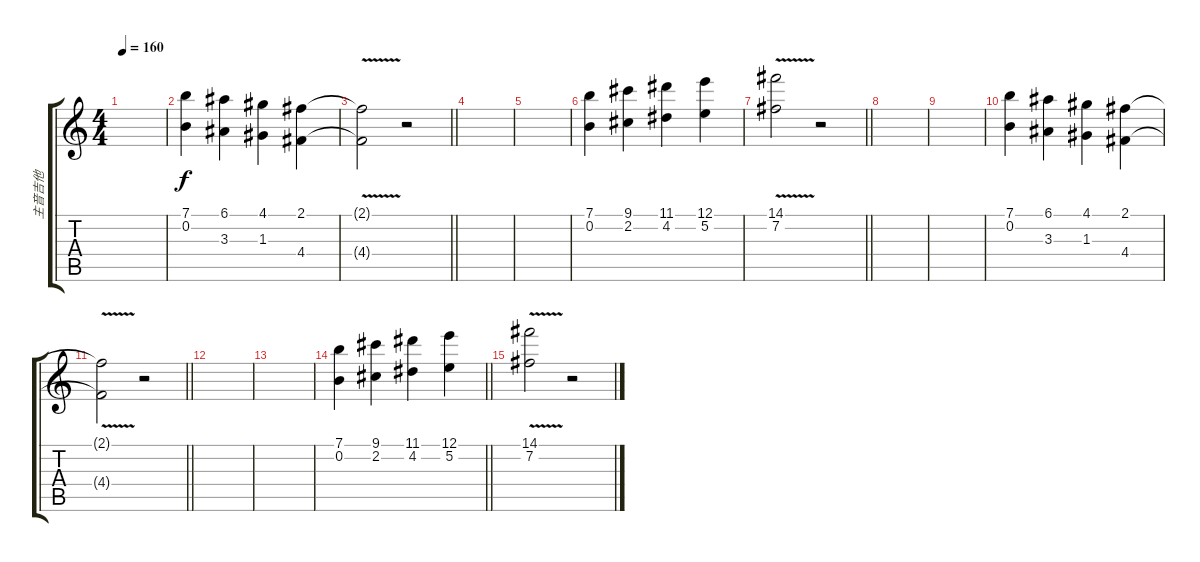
\track ("主音吉他" "主音吉他") {instrument overdrivenguitar}
\staff {score tabs}
\tuning (E4 B3 G3 D3 A2 E2) {hide}
\ts (4 4)
\tempo 160
\clef g2
\ks c
|
(7.1 0.2).4 (6.1 3.3).4 (4.1 1.3).4 (2.1 4.4).4 |
\barLineRight lightlight
(2.1{v t} 4.4{v t}).2 r.2 |
|
|
(7.1 0.2).4 (9.1 2.2).4 (11.1 4.2).4 (12.1 5.2).4 |
\barLineRight lightlight
(14.1 7.2{v}).2 r.2 |
|
|
(7.1 0.2).4 (6.1 3.3).4 (4.1 1.3).4 (2.1 4.4).4 |
\barLineRight lightlight
(2.1{t} 4.4{v t}).2 r.2 |
|
|
\barLineRight lightlight
(7.1 0.2).4 (9.1 2.2).4 (11.1 4.2).4 (12.1 5.2).4 |
\section ("" "")
(14.1{v} 7.2).2 r.2
